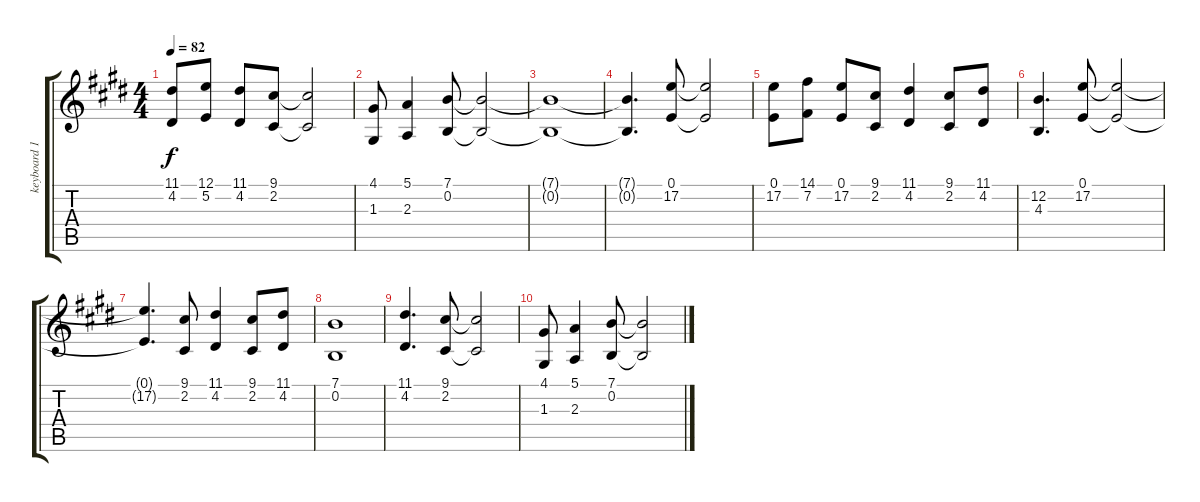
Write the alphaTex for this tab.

\track ("keyboard 1" "keyboard 1") {instrument stringensemble2}
\staff {score tabs}
\tuning (E4 B3 G3 D3 A2 E2) {hide}
\ts (4 4)
\tempo 82
\clef g2
\ks e
(11.1 4.2).8{dy f} (12.1 5.2).8 (11.1 4.2).8 (9.1 2.2).8 (9.1{t} 2.2{t}).2 |
(4.1 1.3).8 (5.1 2.3).4 (7.1 0.2).8 (7.1{t} 0.2{t}).2 |
(7.1{t} 0.2{t}).1 |
(7.1{t} 0.2{t}).4{d} (0.1 17.2).8 (0.1{t} 17.2{t}).2 |
(0.1 17.2).8 (14.1 7.2).8 (0.1 17.2).8 (9.1 2.2).8 (11.1 4.2).4 (9.1 2.2).8 (11.1 4.2).8 |
(12.2 4.3).4{d} (0.1 17.2).8 (0.1{t} 17.2{t}).2 |
(0.1{t} 17.2{t}).4{d} (9.1 2.2).8 (11.1 4.2).4 (9.1 2.2).8 (11.1 4.2).8 |
(7.1 0.2).1 |
(11.1 4.2).4{d} (9.1 2.2).8 (9.1{t} 2.2{t}).2 |
(4.1 1.3).8 (5.1 2.3).4 (7.1 0.2).8 (7.1{t} 0.2{t}).2
